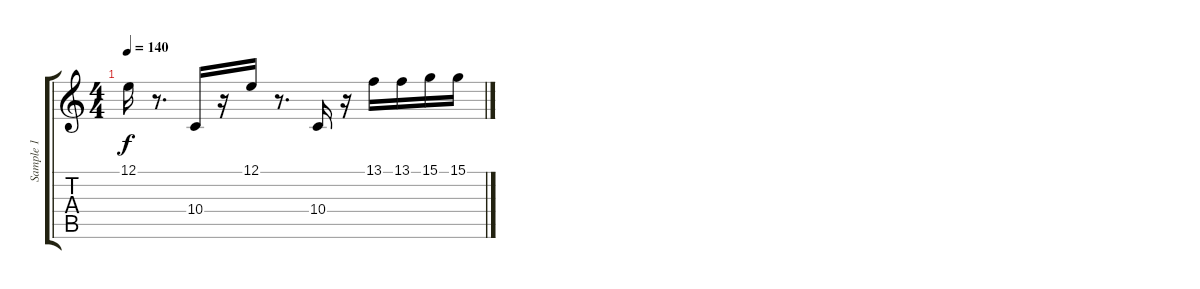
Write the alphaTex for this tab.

\track ("Sample 1" "Sample 1") {instrument lead2sawtooth}
\staff {score tabs}
\tuning (E4 B3 G3 D3 A2 E2) {hide}
\ts (4 4)
\tempo 140
\clef g2
\ks c
12.1.16{dy f} r.8{d} 10.4.16 r.16 12.1.16 r.8{d} 10.4.16 r.16 13.1.16 13.1.16 15.1.16 15.1.16
